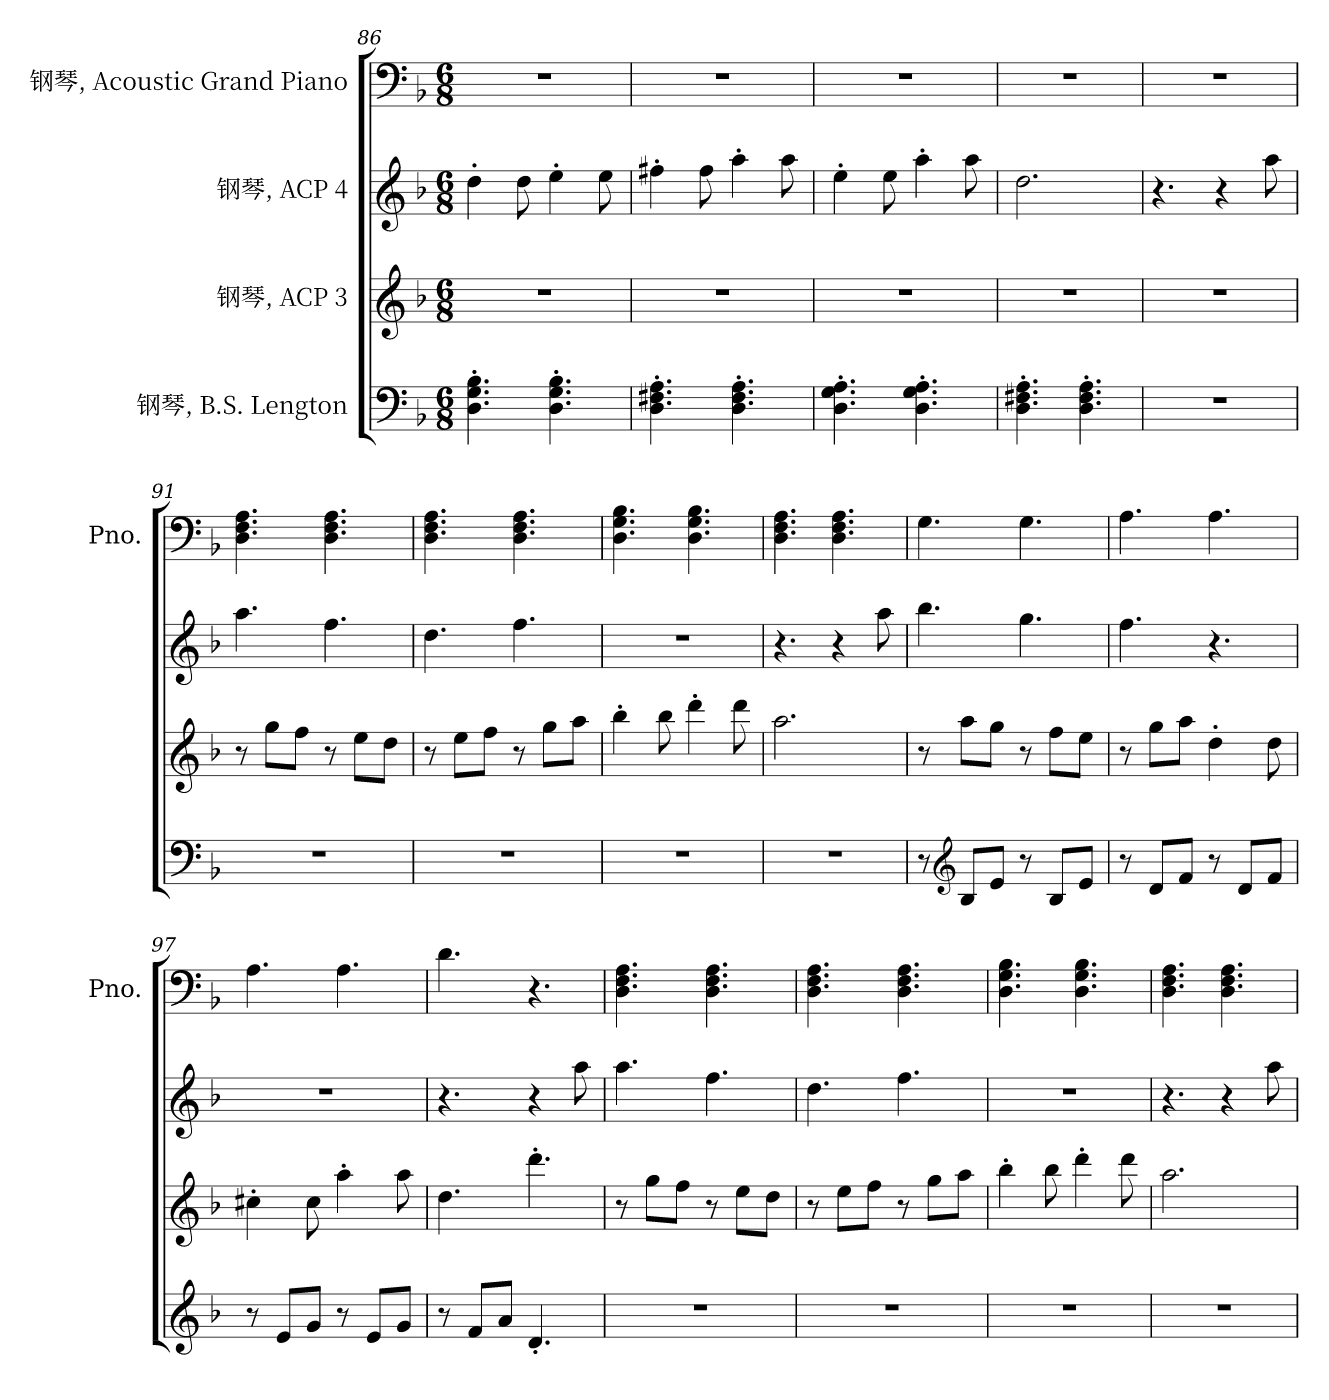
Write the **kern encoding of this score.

**kern	**kern	**kern	**kern
*part4	*part3	*part2	*part1
*staff4	*staff3	*staff2	*staff1
*I"钢琴, B.S. Lengton	*I"钢琴, ACP 3	*I"钢琴, ACP 4	*I"钢琴, Acoustic Grand Piano
*	*	*	*I'Pno.
*clefF4	*clefG2	*clefG2	*clefF4
*k[b-]	*k[b-]	*k[b-]	*k[b-]
*M6/8	*M6/8	*M6/8	*M6/8
=86	=86	=86	=86
4.D\' 4.G\' 4.B-\'	2.r	4dd'\	2.r
.	.	8dd\	.
4.D\' 4.G\' 4.B-\'	.	4ee'\	.
.	.	8ee\	.
=87	=87	=87	=87
4.D\' 4.F#X\' 4.A\'	2.r	4ff#X'\	2.r
.	.	8ff#\	.
4.D\' 4.F#\' 4.A\'	.	4aa'\	.
.	.	8aa\	.
=88	=88	=88	=88
4.D\' 4.G\' 4.A\'	2.r	4ee'\	2.r
.	.	8ee\	.
4.D\' 4.G\' 4.A\'	.	4aa'\	.
.	.	8aa\	.
=89	=89	=89	=89
4.D\' 4.F#X\' 4.A\'	2.r	2.dd\	2.r
4.D\' 4.F#\' 4.A\'	.	.	.
=90	=90	=90	=90
2.r	2.r	4.r	2.r
.	.	4r	.
.	.	8aa\	.
!!LO:LB:g=z
=91	=91	=91	=91
2.r	8r	4.aa\	4.D\ 4.F\ 4.A\
.	8gg\L	.	.
.	8ff\J	.	.
.	8r	4.ff\	4.D\ 4.F\ 4.A\
.	8ee\L	.	.
.	8dd\J	.	.
=92	=92	=92	=92
2.r	8r	4.dd\	4.D\ 4.F\ 4.A\
.	8ee\L	.	.
.	8ff\J	.	.
.	8r	4.ff\	4.D\ 4.F\ 4.A\
.	8gg\L	.	.
.	8aa\J	.	.
=93	=93	=93	=93
2.r	4bb-'\	2.r	4.D\ 4.G\ 4.B-\
.	8bb-\	.	.
.	4ddd'\	.	4.D\ 4.G\ 4.B-\
.	8ddd\	.	.
=94	=94	=94	=94
2.r	2.aa\	4.r	4.D\ 4.F\ 4.A\
.	.	4r	4.D\ 4.F\ 4.A\
.	.	8aa\	.
=95	=95	=95	=95
8r	8r	4.bb-\	4.G\
*clefG2	*	*	*
8B-/L	8aa\L	.	.
8e/J	8gg\J	.	.
8r	8r	4.gg\	4.G\
8B-/L	8ff\L	.	.
8e/J	8ee\J	.	.
=96	=96	=96	=96
8r	8r	4.ff\	4.A\
8d/L	8gg\L	.	.
8f/J	8aa\J	.	.
8r	4dd'\	4.r	4.A\
8d/L	.	.	.
8f/J	8dd\	.	.
!!LO:PB:g=z
=97	=97	=97	=97
8r	4cc#X'\	2.r	4.A\
8e/L	.	.	.
8g/J	8cc#\	.	.
8r	4aa'\	.	4.A\
8e/L	.	.	.
8g/J	8aa\	.	.
=98	=98	=98	=98
8r	4.dd\	4.r	4.d\
8f/L	.	.	.
8a/J	.	.	.
4.d'/	4.ddd'\	4r	4.r
.	.	8aa\	.
=99	=99	=99	=99
2.r	8r	4.aa\	4.D\ 4.F\ 4.A\
.	8gg\L	.	.
.	8ff\J	.	.
.	8r	4.ff\	4.D\ 4.F\ 4.A\
.	8ee\L	.	.
.	8dd\J	.	.
=100	=100	=100	=100
2.r	8r	4.dd\	4.D\ 4.F\ 4.A\
.	8ee\L	.	.
.	8ff\J	.	.
.	8r	4.ff\	4.D\ 4.F\ 4.A\
.	8gg\L	.	.
.	8aa\J	.	.
=101	=101	=101	=101
2.r	4bb-'\	2.r	4.D\ 4.G\ 4.B-\
.	8bb-\	.	.
.	4ddd'\	.	4.D\ 4.G\ 4.B-\
.	8ddd\	.	.
=102	=102	=102	=102
2.r	2.aa\	4.r	4.D\ 4.F\ 4.A\
.	.	4r	4.D\ 4.F\ 4.A\
.	.	8aa\	.
=	=	=	=
*-	*-	*-	*-
